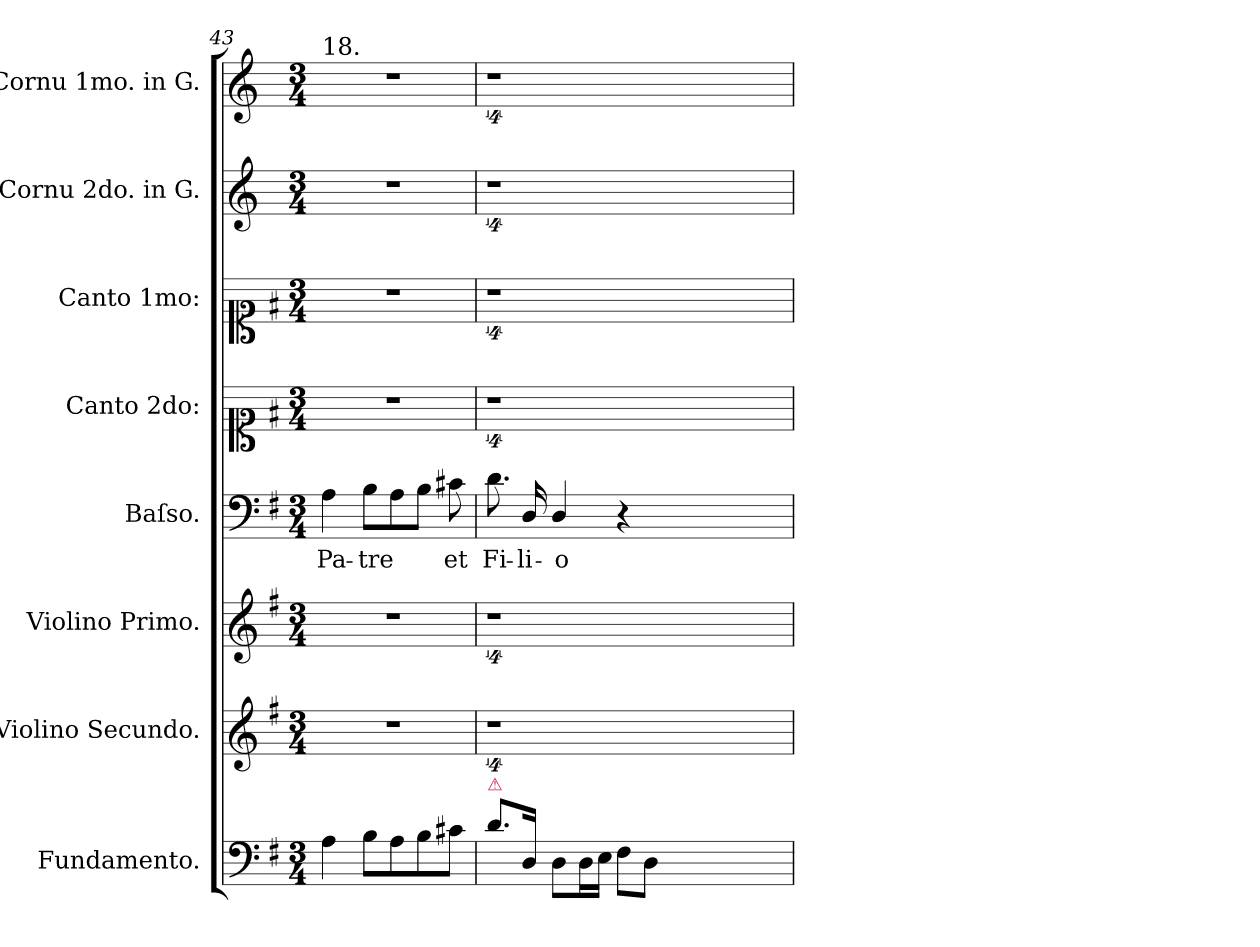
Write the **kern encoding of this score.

**kern	**kern	**kern	**kern	**text	**kern	**kern	**kern	**kern
*part8	*part7	*part6	*part5	*part5	*part4	*part3	*part2	*part1
*staff8	*staff7	*staff6	*staff5	*staff5	*staff4	*staff3	*staff2	*staff1
*I"Fundamento.	*I"Violino Secundo.	*I"Violino Primo.	*I"Baſso.	*	*I"Canto 2do:	*I"Canto 1mo:	*I"Cornu 2do. in G.	*I"Cornu 1mo. in G.
*	*I'vl 2	*I'vl 1	*I'B	*	*	*	*I'cor 2 in G	*I'cor 1 in G
*clefF4	*clefG2	*clefG2	*clefF4	*	*clefC1	*clefC1	*clefG2	*clefG2
*	*	*	*	*	*	*	*ITrd3c5	*ITrd3c5
*k[f#]	*k[f#]	*k[f#]	*k[f#]	*	*k[f#]	*k[f#]	*k[f#]	*k[f#]
*G:	*G:	*G:	*G:	*	*G:	*G:	*G:	*G:
*M3/4	*M3/4	*M3/4	*M3/4	*	*M3/4	*M3/4	*M3/4	*M3/4
=43	=43	=43	=43	=43	=43	=43	=43	=43
!	!	!	!	!	!	!	!	!LO:TX:a:t=18.
4A\	2.r	2.r	4A\	Pa-	2.r	2.r	2.r	2.r
8B\L	.	.	8B\L	-tre	.	.	.	.
8A\	.	.	8A\	.	.	.	.	.
8B\	.	.	8B\J	.	.	.	.	.
8c#X\J	.	.	8c#X\	et	.	.	.	.
=44	=44	=44	=44	=44	=44	=44	=44	=44
!LO:TX:a:color=crimson:t=⚠	!	!	!	!	!	!	!	!
8.d\L	4%9r	4%9r	8.d\	Fi-	4%9r	4%9r	4%9r	4%9r
16D/Jk	.	.	16D/	-li-	.	.	.	.
8D\L	.	.	4D/	-o	.	.	.	.
16D\L	.	.	.	.	.	.	.	.
16E\JJ	.	.	.	.	.	.	.	.
8F#\L	.	.	4r	.	.	.	.	.
8D\J	.	.	.	.	.	.	.	.
1.ryy	.	.	1.ryy	.	.	.	.	.
=	=	=	=	=	=	=	=	=
*-	*-	*-	*-	*-	*-	*-	*-	*-
